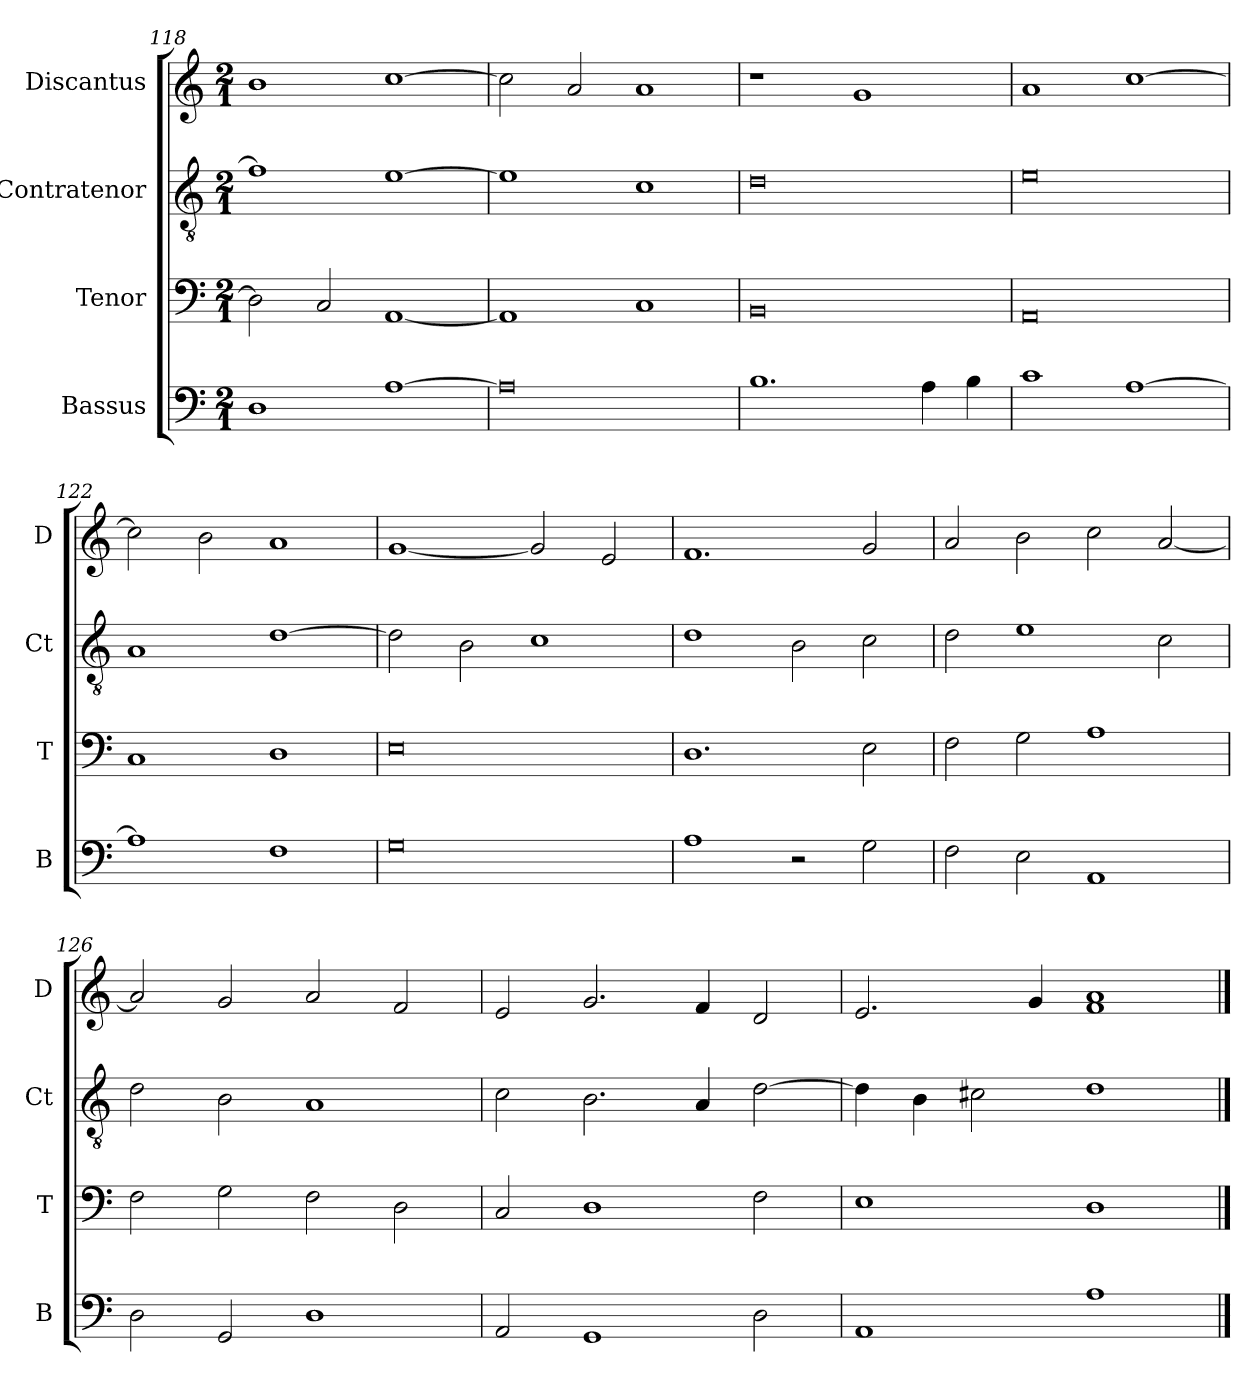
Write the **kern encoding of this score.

**kern	**kern	**kern	**kern
*part4	*part3	*part2	*part1
*staff4	*staff3	*staff2	*staff1
*I"Bassus	*I"Tenor	*I"Contratenor	*I"Discantus
*I'B	*I'T	*I'Ct	*I'D
*clefF4	*clefF4	*clefGv2	*clefG2
*k[]	*k[]	*k[]	*k[]
*M2/1	*M2/1	*M2/1	*M2/1
=118	=118	=118	=118
1D	2D\]	1f]	1b
.	2C/	.	.
[1A	[1AA	[1e	[1cc
=119	=119	=119	=119
0A]	1AA]	1e]	2cc\]
.	.	.	2a/
.	1C	1c	1a
=120	=120	=120	=120
1.B	0BB	0d	1r
.	.	.	1g
4A\	.	.	.
4B\	.	.	.
=121	=121	=121	=121
1c	0AA	0e	1a
[1A	.	.	[1cc
=122	=122	=122	=122
1A]	1C	1A	2cc\]
.	.	.	2b\
1F	1D	[1d	1a
=123	=123	=123	=123
0G	0E	2d\]	[1g
.	.	2B\	.
.	.	1c	2g/]
.	.	.	2e/
=124	=124	=124	=124
1A	1.D	1d	1.f
2r	.	2B\	.
2G\	2E\	2c\	2g/
=125	=125	=125	=125
2F\	2F\	2d\	2a/
2E\	2G\	1e	2b\
1AA	1A	.	2cc\
.	.	2c\	[2a/
=126	=126	=126	=126
2D\	2F\	2d\	2a/]
2GG/	2G\	2B\	2g/
1D	2F\	1A	2a/
.	2D\	.	2f/
=127	=127	=127	=127
2AA/	2C/	2c\	2e/
1GG	1D	2.B\	2.g/
.	.	4A/	4f/
2D\	2F\	[2d\	2d/
=128	=128	=128	=128
*	*	*	*^
1AA	1E	4d\]	2.e/	1ryy
.	.	4B\	.	.
.	.	2c#X\	.	.
.	.	.	4g/	.
1A	1D	1d	1f\	1a/
*	*	*	*v	*v
==	==	==	==
*-	*-	*-	*-
